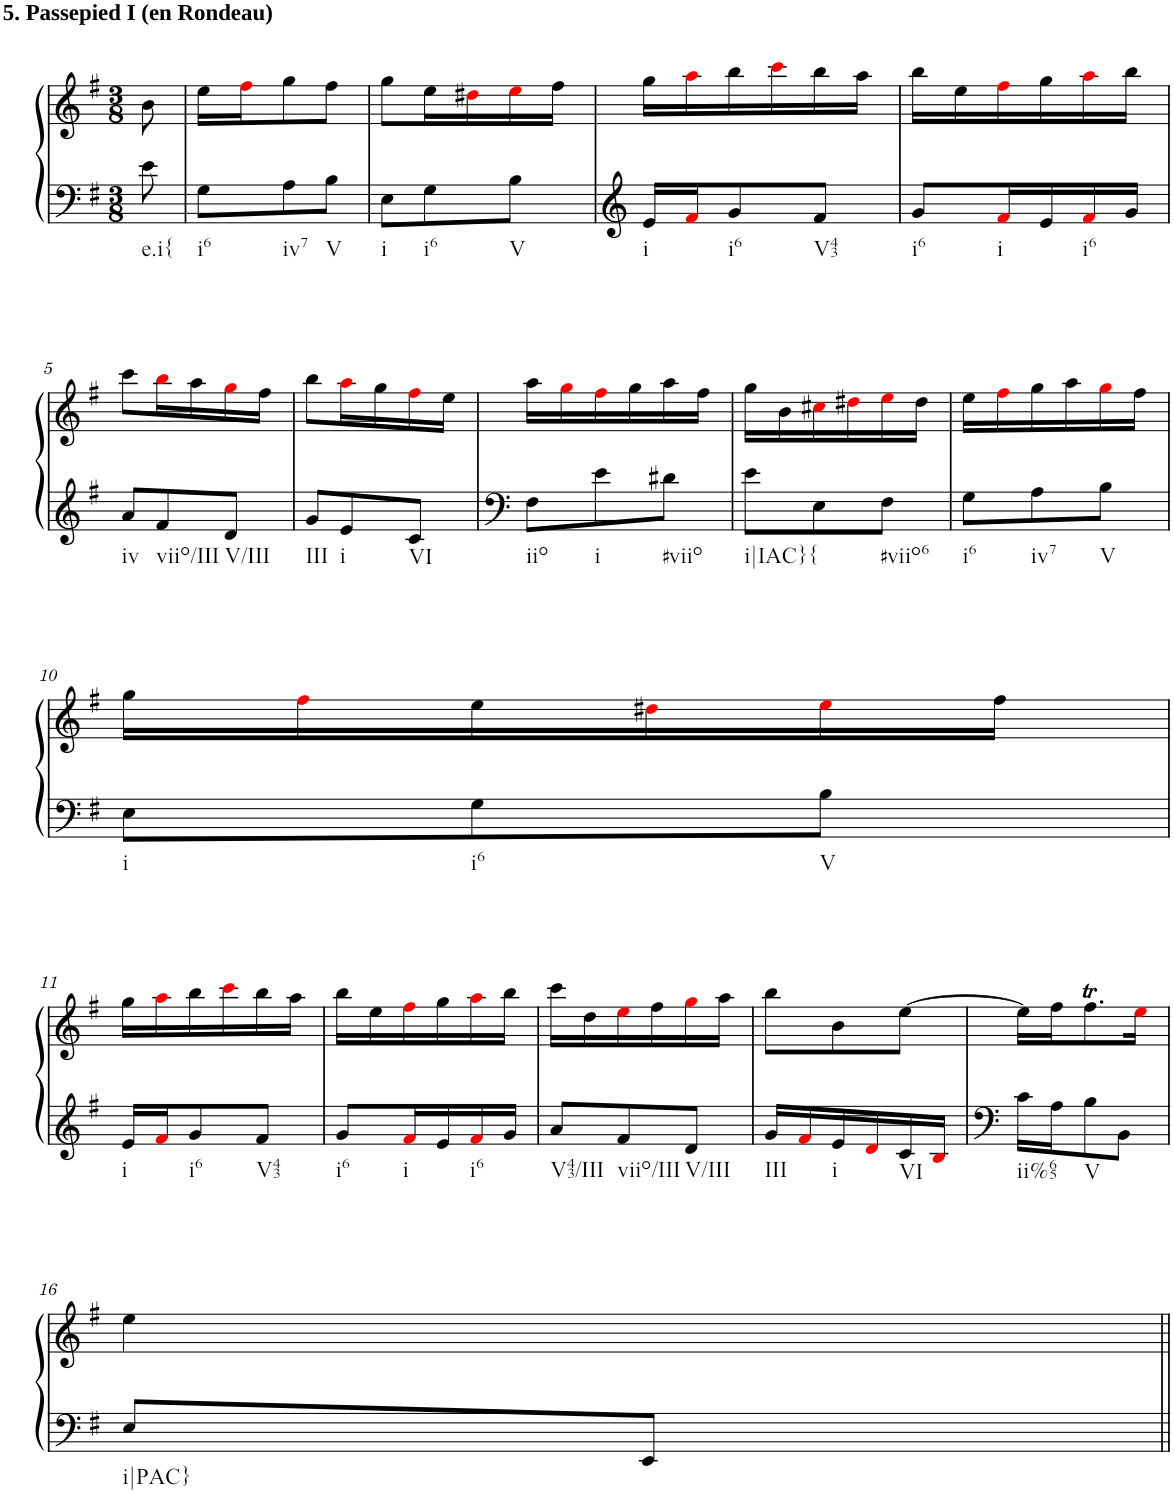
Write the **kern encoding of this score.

**kern	**kern
*part1	*part1
*staff2	*staff1
*I"unbenannt9	*
*clefF4	*clefG2
*k[f#]	*k[f#]
*M3/8	*M3/8
=	=
!	!LO:TX:a:B:t=5. Passepied I (en Rondeau)
!LO:TX:b:t=e.i{	!
8e\	8b\
=1	=1
!LO:TX:b:t=i6	!
8G\L	16ee\LL
.	16ff#i\J
!LO:TX:b:t=iv7	!
8A\	8gg\
!LO:TX:b:t=V	!
8B\J	8ff#\J
=2	=2
!LO:TX:b:t=i	!
8E\L	8gg\L
!LO:TX:b:t=i6	!
8G\	16ee\L
.	16dd#Xi\
!LO:TX:b:t=V	!
8B\J	16eei\
.	16ff#\JJ
=3	=3
!LO:TX:b:t=i	!
16e/LL	16gg\LL
16f#i/J	16aai\
!LO:TX:b:t=i6	!
8g/	16bb\
.	16ccci\
!LO:TX:b:t=V43	!
8f#/J	16bb\
.	16aa\JJ
=4	=4
!LO:TX:b:t=i6	!
8g/L	16bb\LL
.	16ee\
!LO:TX:b:t=i	!
16f#i/L	16ff#i\
16e/	16gg\
!LO:TX:b:t=i6	!
16f#i/	16aai\
16g/JJ	16bb\JJ
!!LO:LB:g=z
=5	=5
!LO:TX:b:t=iv	!
8a/L	8ccc\L
!LO:TX:b:t=viio/III	!
8f#/	16bbi\L
.	16aa\
!LO:TX:b:t=V/III	!
8d/J	16ggi\
.	16ff#\JJ
=6	=6
!LO:TX:b:t=III	!
8g/L	8bb\L
!LO:TX:b:t=i	!
8e/	16aai\L
.	16gg\
!LO:TX:b:t=VI	!
8c/J	16ff#i\
.	16ee\JJ
=7	=7
!LO:TX:b:t=iio	!
8F#\L	16aa\LL
.	16ggi\
!LO:TX:b:t=i	!
8e\	16ff#i\
.	16gg\
!LO:TX:b:t=#viio	!
8d#X\J	16aa\
.	16ff#\JJ
=8	=8
!LO:TX:b:t=i|IAC}{	!
8e\L	16gg\LL
.	16b\
8E\	16cc#Xi\
.	16dd#Xi\
!LO:TX:b:t=#viio6	!
8F#\J	16eei\
.	16dd#\JJ
=9	=9
!LO:TX:b:t=i6	!
8G\L	16ee\LL
.	16ff#i\
!LO:TX:b:t=iv7	!
8A\	16gg\
.	16aa\
!LO:TX:b:t=V	!
8B\J	16ggi\
.	16ff#\JJ
!!LO:LB:g=z
=10	=10
!LO:TX:b:t=i	!
8E\L	16gg\LL
.	16ff#i\
!LO:TX:b:t=i6	!
8G\	16ee\
.	16dd#Xi\
!LO:TX:b:t=V	!
8B\J	16eei\
.	16ff#\JJ
!!LO:LB:g=z
=11	=11
!LO:TX:b:t=i	!
16e/LL	16gg\LL
16f#i/J	16aai\
!LO:TX:b:t=i6	!
8g/	16bb\
.	16ccci\
!LO:TX:b:t=V43	!
8f#/J	16bb\
.	16aa\JJ
=12	=12
!LO:TX:b:t=i6	!
8g/L	16bb\LL
.	16ee\
!LO:TX:b:t=i	!
16f#i/L	16ff#i\
16e/	16gg\
!LO:TX:b:t=i6	!
16f#i/	16aai\
16g/JJ	16bb\JJ
=13	=13
!LO:TX:b:t=V43/III	!
8a/L	16ccc\LL
.	16dd\
!LO:TX:b:t=viio/III	!
8f#/	16eei\
.	16ff#\
!LO:TX:b:t=V/III	!
8d/J	16ggi\
.	16aa\JJ
=14	=14
!LO:TX:b:t=III	!
16g/LL	8bb\L
16f#i/	.
!LO:TX:b:t=i	!
16e/	8b\
16di/	.
!LO:TX:b:t=VI	!
16c/	[8ee\J
16Bi/JJ	.
=15	=15
!LO:TX:b:t=ii%65	!
16c\LL	16ee\LL]
16A\J	16ff#\J
!LO:TX:b:t=V	!
8B\	8.ff#t\
8BB\J	.
.	16eei\Jk
!!LO:LB:g=z
=16	=16
!LO:TX:b:t=i|PAC}	!
8E/L	4ee\
8EE/J	.
=||	=||
*-	*-
